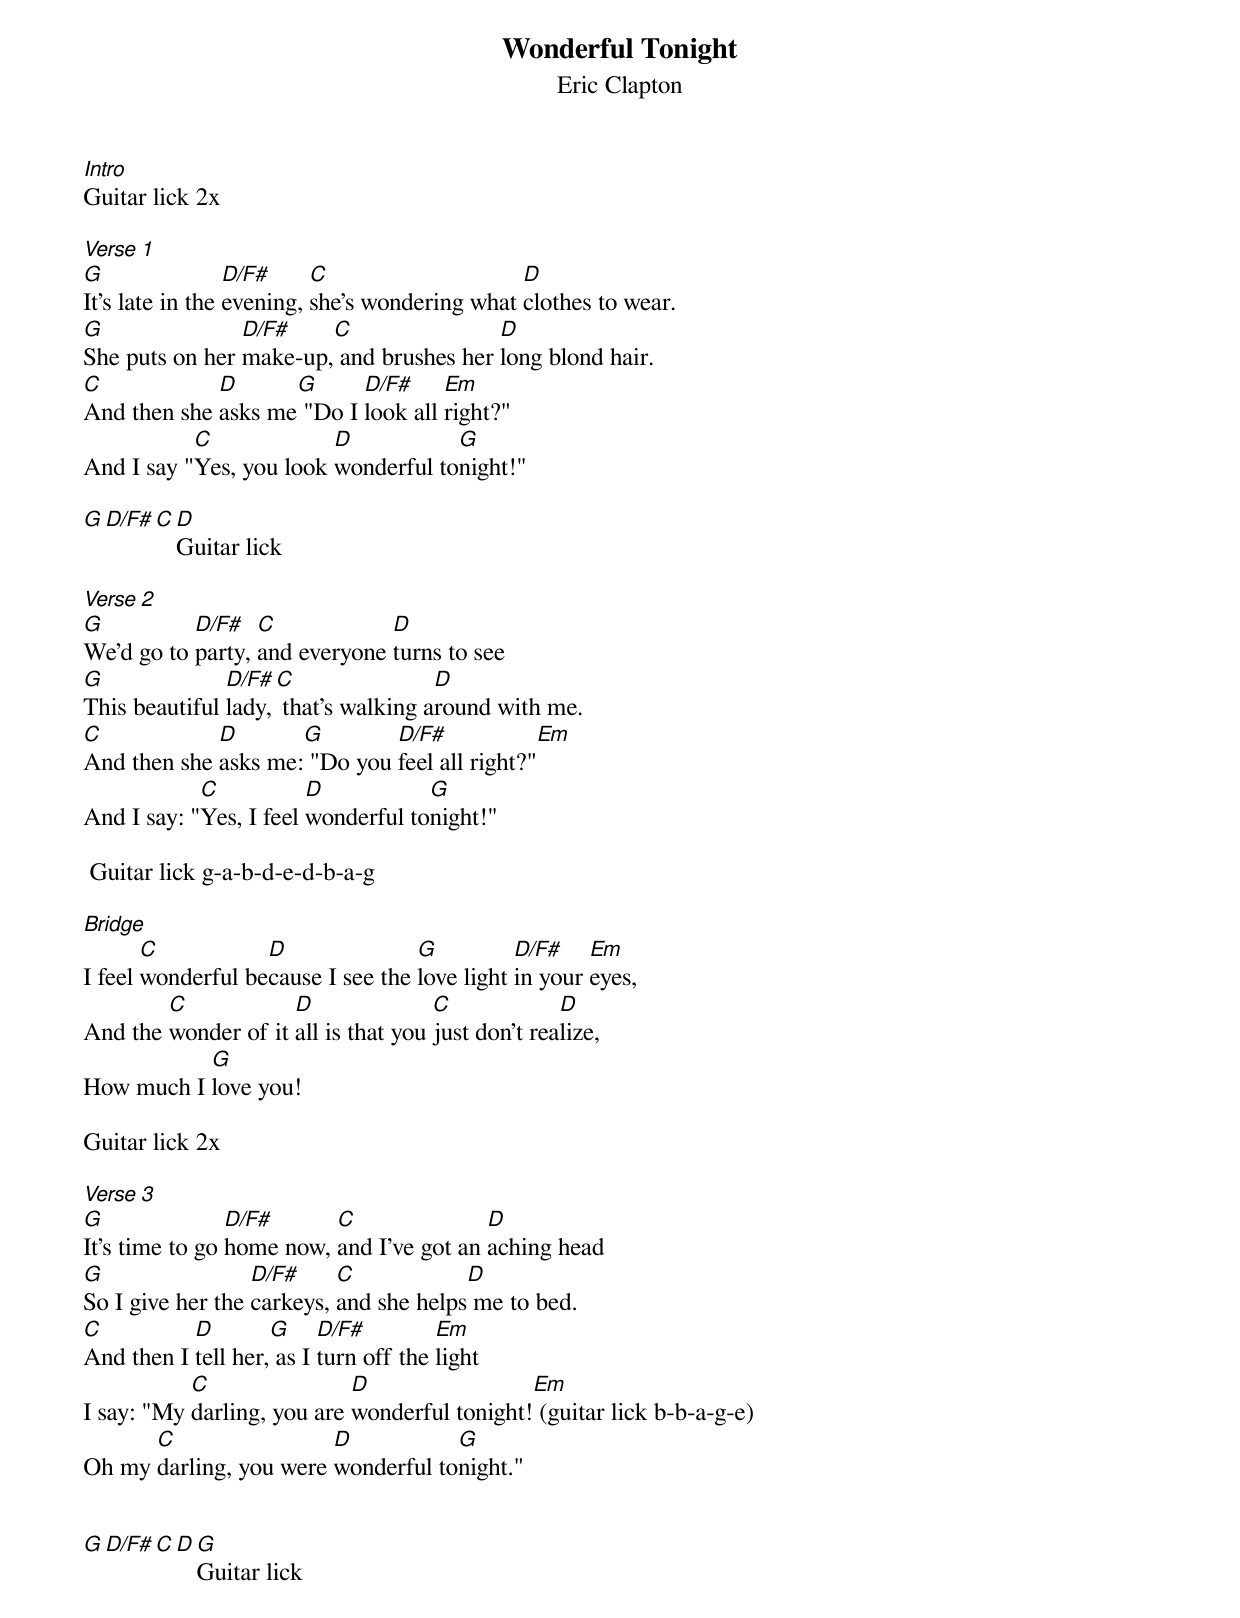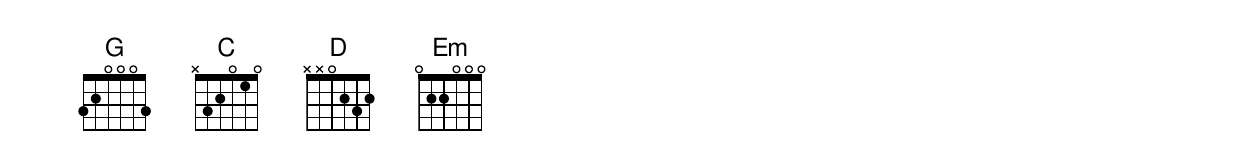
{title:Wonderful Tonight}
{subtitle:Eric Clapton}
[Intro]
Guitar lick 2x

[Verse 1]
[G]It's late in the [D/F#]evening, [C]she's wondering what [D]clothes to wear.
[G]She puts on her [D/F#]make-up,[C] and brushes her [D]long blond hair.
[C]And then she [D]asks me[G] "Do I [D/F#]look all [Em]right?"
And I say "[C]Yes, you look [D]wonderful to[G]night!"

[G][D/F#][C][D]Guitar lick

[Verse 2]
[G]We'd go to [D/F#]party, [C]and everyone [D]turns to see
[G]This beautiful [D/F#]lady,[C] that's walking a[D]round with me.
[C]And then she [D]asks me:[G] "Do you [D/F#]feel all right?"[Em]
And I say: "[C]Yes, I feel [D]wonderful to[G]night!"

 Guitar lick g-a-b-d-e-d-b-a-g

[Bridge]
I feel [C]wonderful be[D]cause I see the [G]love light [D/F#]in your [Em]eyes,
And the [C]wonder of it [D]all is that you [C]just don't rea[D]lize,
How much I [G]love you!

Guitar lick 2x

[Verse 3]
[G]It's time to go [D/F#]home now, [C]and I've got an [D]aching head
[G]So I give her the [D/F#]carkeys, [C]and she helps[D] me to bed.
[C]And then I [D]tell her,[G] as I [D/F#]turn off the [Em]light
I say: "My [C]darling, you are [D]wonderful tonight![Em] (guitar lick b-b-a-g-e)
Oh my [C]darling, you were [D]wonderful to[G]night."


[G][D/F#][C][D][G]Guitar lick
